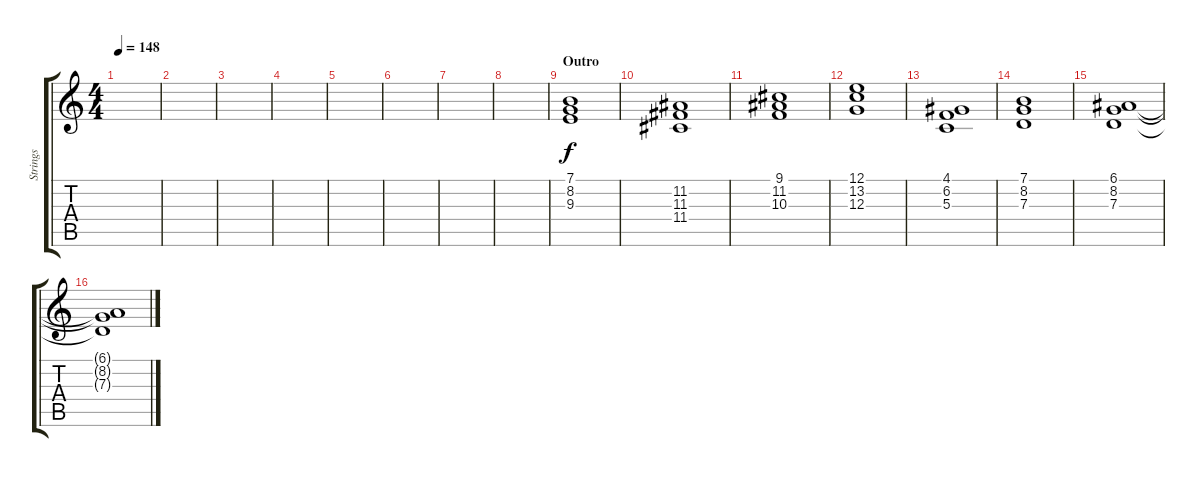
\track ("Strings" "Strings") {instrument stringensemble1}
\staff {score tabs}
\tuning (E4 B3 G3 D3 A2 E2) {hide}
\ts (4 4)
\tempo 148
\clef g2
\ks c
|
|
|
|
|
|
|
|
\section ("" "Outro")
(7.1 8.2 9.3).1 |
(11.2 11.3 11.4).1 |
(9.1 11.2 10.3).1 |
(12.1 13.2 12.3).1 |
(4.1 6.2 5.3).1 |
(7.1 8.2 7.3).1 |
(6.1 8.2 7.3).1 |
(6.1{t} 8.2{t} 7.3{t}).1
